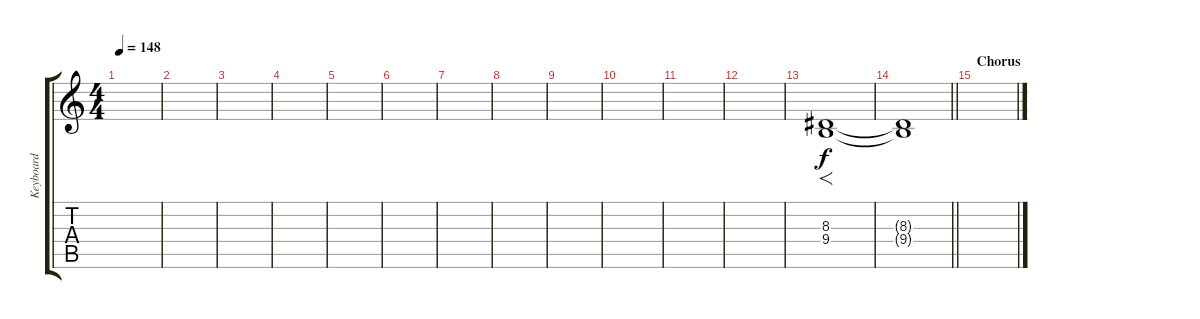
\track ("Keyboard" "Keyboard") {instrument stringensemble1}
\staff {score tabs}
\tuning (E4 B3 G3 D3 A2 E2) {hide}
\ts (4 4)
\tempo 148
\clef g2
\ks c
|
|
|
|
|
|
|
|
|
|
|
|
(8.3 9.4).1{f} |
\barLineRight lightlight
(8.3{t} 9.4{t}).1 |
\section ("" "Chorus")
